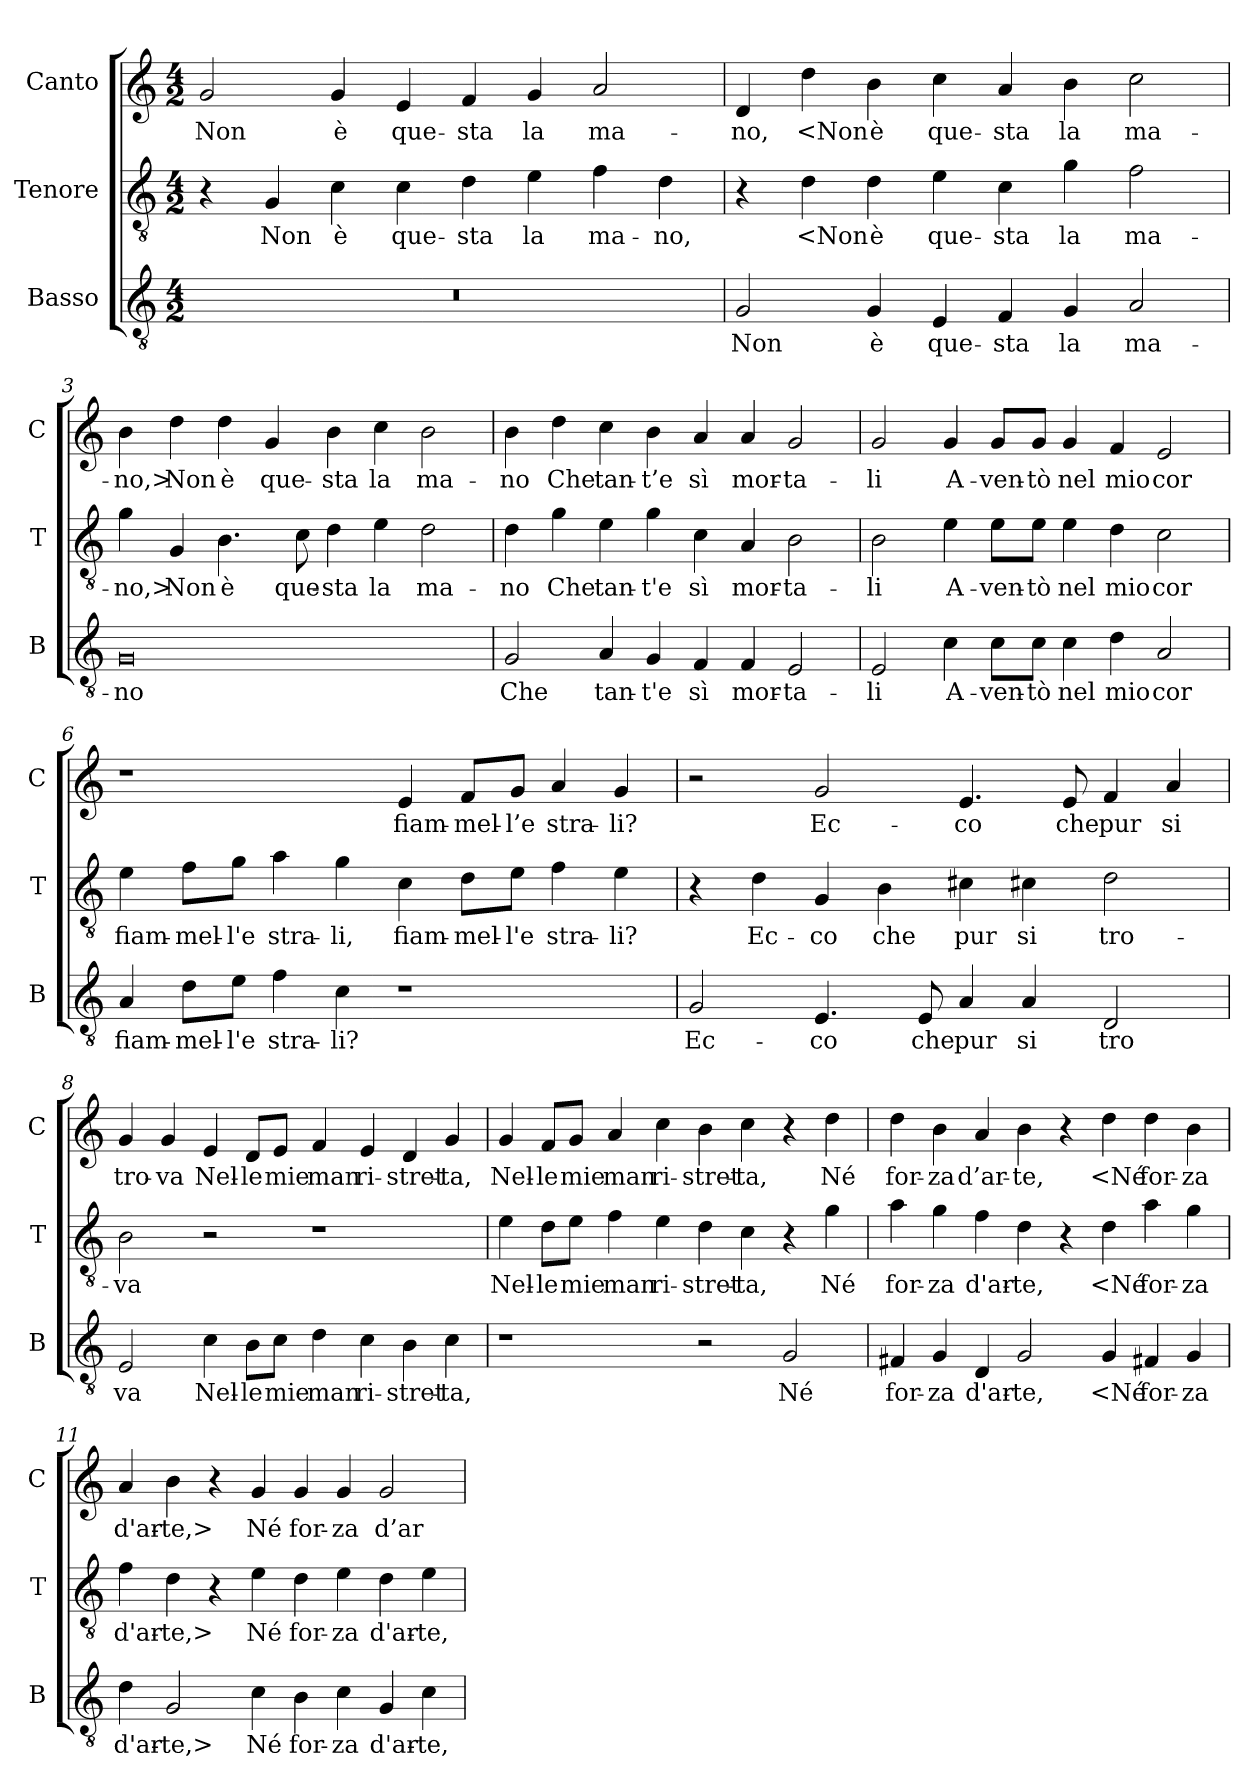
**kern	**text	**kern	**text	**kern	**text
*part3	*part3	*part2	*part2	*part1	*part1
*staff3	*staff3	*staff2	*staff2	*staff1	*staff1
*I"Basso	*	*I"Tenore	*	*I"Canto	*
*I'B	*	*I'T	*	*I'C	*
*clefGv2	*	*clefGv2	*	*clefG2	*
*k[]	*	*k[]	*	*k[]	*
*C:	*	*C:	*	*C:	*
*M4/2	*	*M4/2	*	*M4/2	*
=1	=1	=1	=1	=1	=1
0r	.	4r	.	2g	Non
.	.	4G	Non	.	.
.	.	4c	è	4g	è
.	.	4c	que-	4e	que-
.	.	4d	-sta	4f	-sta
.	.	4e	la	4g	la
.	.	4f	ma-	2a	ma-
.	.	4d	-no,	.	.
=2	=2	=2	=2	=2	=2
2G	Non	4r	.	4d	-no,
.	.	4d	<Non	4dd	<Non
4G	è	4d	è	4b	è
4E	que-	4e	que-	4cc	que-
4F	-sta	4c	-sta	4a	-sta
4G	la	4g	la	4b	la
2A	ma-	2f	ma-	2cc	ma-
=3	=3	=3	=3	=3	=3
0G	-no	4g	-no,>	4b	-no,>
.	.	4G	Non	4dd	Non
.	.	4.B	è	4dd	è
.	.	.	.	4g	que-
.	.	8c	que-	.	.
.	.	4d	-sta	4b	-sta
.	.	4e	la	4cc	la
.	.	2d	ma-	2b	ma-
=4	=4	=4	=4	=4	=4
2G	Che	4d	-no	4b	-no
.	.	4g	Che	4dd	Che
4A	tan-	4e	tan-	4cc	tan-
4G	-t'e	4g	-t'e	4b	-t’e
4F	sì	4c	sì	4a	sì
4F	mor-	4A	mor-	4a	mor-
2E	-ta-	2B	-ta-	2g	-ta-
=5	=5	=5	=5	=5	=5
2E	-li	2B	-li	2g	-li
4c	A-	4e	A-	4g	A-
8c\L	-ven-	8e\L	-ven-	8g/L	-ven-
8c\J	-tò	8e\J	-tò	8g/J	-tò
4c	nel	4e	nel	4g	nel
4d	mio	4d	mio	4f	mio
2A	cor	2c	cor	2e	cor
=6	=6	=6	=6	=6	=6
4A	fiam-	4e	fiam-	1r	.
8d\L	-mel-	8f\L	-mel-	.	.
8e\J	-l'e	8g\J	-l'e	.	.
4f	stra-	4a	stra-	.	.
4c	-li?	4g	-li,	.	.
1r	.	4c	fiam-	4e	fiam-
.	.	8d\L	-mel-	8f/L	-mel-
.	.	8e\J	-l'e	8g/J	-l’e
.	.	4f	stra-	4a	stra-
.	.	4e	-li?	4g	-li?
=7	=7	=7	=7	=7	=7
2G	Ec-	4r	.	2r	.
.	.	4d	Ec-	.	.
4.E	-co	4G	-co	2g	Ec-
.	.	4B	che	.	.
8E	che	.	.	.	.
4A	pur	4c#X	pur	4.e	-co
4A	si	4c#X	si	.	.
.	.	.	.	8e	che
2D	tro	2d	tro-	4f	pur
.	.	.	.	4a	si
=8	=8	=8	=8	=8	=8
2E	va	2B	-va	4g	tro-
.	.	.	.	4g	-va
4c	Nel-	2r	.	4e	Nel-
8B\L	-le	.	.	8d/L	-le
8c\J	mie	.	.	8e/J	mie
4d	man	1r	.	4f	man
4c	ri-	.	.	4e	ri-
4B	-stret-	.	.	4d	-stret-
4c	-ta,	.	.	4g	-ta,
=9	=9	=9	=9	=9	=9
1r	.	4e	Nel-	4g	Nel-
.	.	8d\L	-le	8f/L	-le
.	.	8e\J	mie	8g/J	mie
.	.	4f	man	4a	man
.	.	4e	ri-	4cc	ri-
2r	.	4d	-stret-	4b	-stret-
.	.	4c	-ta,	4cc	-ta,
2G	Né	4r	.	4r	.
.	.	4g	Né	4dd	Né
=10	=10	=10	=10	=10	=10
4F#X	for-	4a	for-	4dd	for-
4G	-za	4g	-za	4b	-za
4D	d'ar-	4f	d'ar-	4a	d’ar-
2G	-te,	4d	-te,	4b	-te,
.	.	4r	.	4r	.
4G	<Né	4d	<Né	4dd	<Né
4F#X	for-	4a	for-	4dd	for-
4G	-za	4g	-za	4b	-za
=11	=11	=11	=11	=11	=11
4d	d'ar-	4f	d'ar-	4a	d'ar-
2G	-te,>	4d	-te,>	4b	-te,>
.	.	4r	.	4r	.
4c	Né	4e	Né	4g	Né
4B	for-	4d	for-	4g	for-
4c	-za	4e	-za	4g	-za
4G	d'ar-	4d	d'ar-	2g	d’ar-
4c	-te,	4e	-te,	.	.
=	=	=	=	=	=
*-	*-	*-	*-	*-	*-
